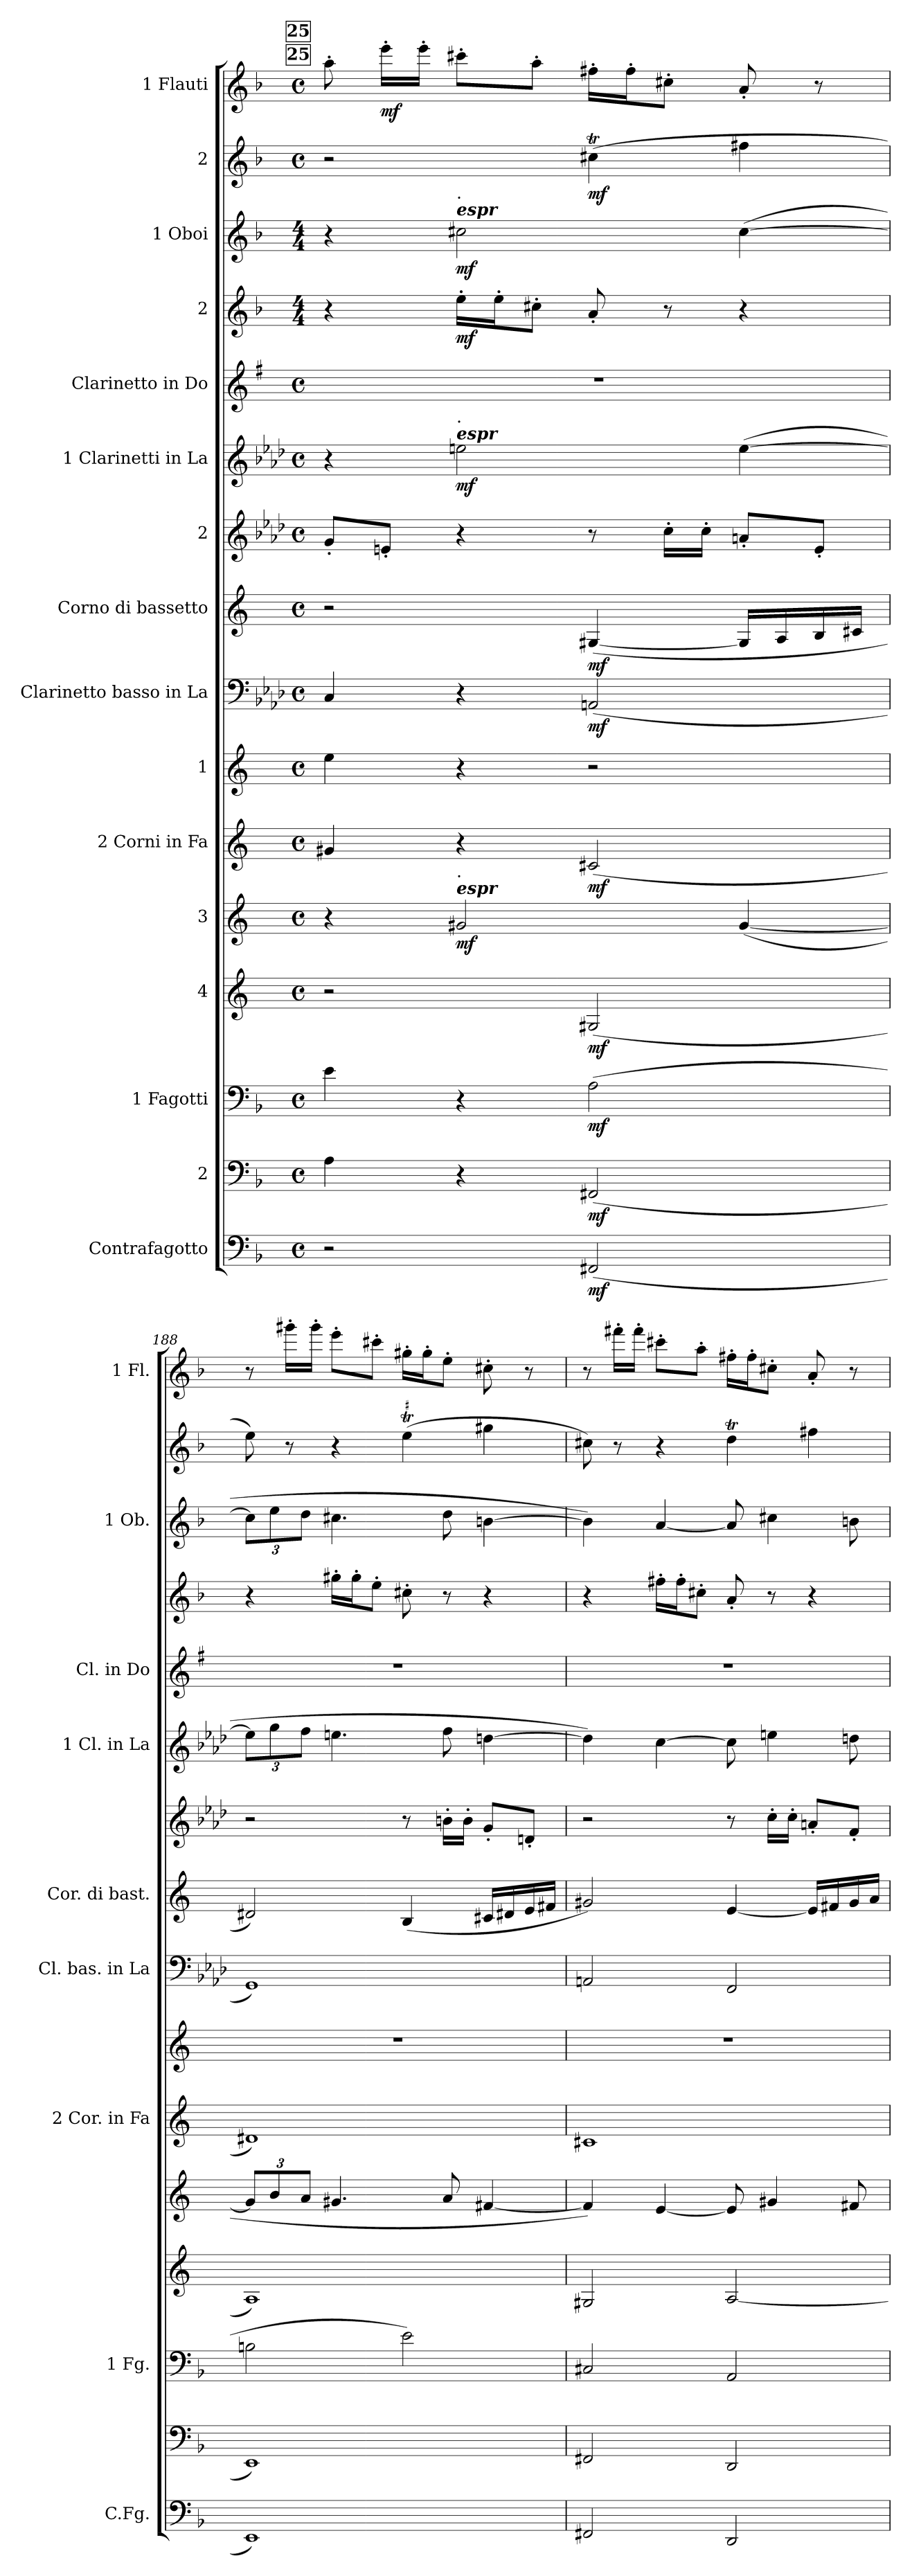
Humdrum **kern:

**kern	**dynam	**kern	**dynam	**kern	**dynam	**kern	**dynam	**kern	**dynam	**kern	**dynam	**kern	**kern	**dynam	**kern	**dynam	**kern	**kern	**dynam	**kern	**kern	**dynam	**kern	**dynam	**kern	**dynam	**kern	**dynam
*part16	*part16	*part15	*part15	*part14	*part14	*part13	*part13	*part12	*part12	*part11	*part11	*part10	*part9	*part9	*part8	*part8	*part7	*part6	*part6	*part5	*part4	*part4	*part3	*part3	*part2	*part2	*part1	*part1
*staff16	*staff16	*staff15	*staff15	*staff14	*staff14	*staff13	*staff13	*staff12	*staff12	*staff11	*staff11	*staff10	*staff9	*staff9	*staff8	*staff8	*staff7	*staff6	*staff6	*staff5	*staff4	*staff4	*staff3	*staff3	*staff2	*staff2	*staff1	*staff1
*I"Contrafagotto	*	*I"2	*	*I"1  Fagotti	*	*I"4	*	*I"3	*	*I"2  Corni in Fa	*	*I"1	*I"Clarinetto basso in La	*	*I"Corno di bassetto	*	*I"2	*I"1  Clarinetti in La	*	*I"Clarinetto in Do	*I"2	*	*I"1  Oboi	*	*I"2	*	*I"1  Flauti	*
*I'C.Fg.	*	*	*	*I'1  Fg.	*	*	*	*	*	*I'2  Cor. in Fa	*	*	*I'Cl. bas. in La	*	*I'Cor. di bast.	*	*	*I'1  Cl. in La	*	*I'Cl. in Do	*	*	*I'1  Ob.	*	*	*	*I'1  Fl.	*
*clefF4	*	*clefF4	*	*clefF4	*	*clefG2	*	*clefG2	*	*clefG2	*	*clefG2	*clefF4	*	*clefG2	*	*clefG2	*clefG2	*	*clefG2	*clefG2	*	*clefG2	*	*clefG2	*	*clefG2	*
*ITrd7c12	*	*	*	*	*	*ITrd4c7	*	*ITrd4c7	*	*ITrd4c7	*	*ITrd4c7	*ITrd2c3	*	*ITrd4c7	*	*ITrd2c3	*ITrd2c3	*	*ITrd1c2	*	*	*	*	*	*	*	*
*k[b-]	*	*k[b-]	*	*k[b-]	*	*k[b-]	*	*k[b-]	*	*k[b-]	*	*k[b-]	*k[b-]	*	*k[b-]	*	*k[b-]	*k[b-]	*	*k[b-]	*k[b-]	*	*k[b-]	*	*k[b-]	*	*k[b-]	*
*M4/4	*	*M4/4	*	*M4/4	*	*M4/4	*	*M4/4	*	*M4/4	*	*M4/4	*M4/4	*	*M4/4	*	*M4/4	*M4/4	*	*M4/4	*M4/4	*	*M4/4	*	*M4/4	*	*M4/4	*
*met(c)	*	*met(c)	*	*met(c)	*	*met(c)	*	*met(c)	*	*met(c)	*	*met(c)	*met(c)	*	*met(c)	*	*met(c)	*met(c)	*	*met(c)	*	*	*	*	*met(c)	*	*met(c)	*
!!LO:REH:place=s1:b:B:cj:fs=14:t=25
!!LO:REH:place=s1:a:B:cj:fs=14:t=25
=187	=187	=187	=187	=187	=187	=187	=187	=187	=187	=187	=187	=187	=187	=187	=187	=187	=187	=187	=187	=187	=187	=187	=187	=187	=187	=187	=187	=187
2r	.	4A\	.	4e\	.	2r	.	4r	.	4c#X/	.	4a\	4AA/	.	2r	.	8e'/L	4r	.	1r	4r	.	4r	.	2r	.	8aa'\	.
!	!	!	!	!	!	!	!	!	!	!	!	!	!	!	!	!	!	!	!	!	!	!	!	!	!	!	!	!LO:DY:b
.	.	.	.	.	.	.	.	.	.	.	.	.	.	.	.	.	8c#X'/J	.	.	.	.	.	.	.	.	.	16eee'\LL	mf
.	.	.	.	.	.	.	.	.	.	.	.	.	.	.	.	.	.	.	.	.	.	.	.	.	.	.	16eee'\JJ	.
!	!	!	!	!	!	!	!	!	!	!	!	!	!	!	!	!	!	!	!	!	!	!	!LO:TX:a:Bi:t=espr	!	!	!	!	!
!	!	!	!	!	!	!	!	!	!	!	!	!	!	!	!	!	!	!	!	!	!	!	!LO:TX:a:t=.	!	!	!	!	!
!	!	!	!	!	!	!	!	!	!	!	!	!	!	!	!	!	!	!LO:TX:a:Bi:t=espr	!	!	!	!	!	!	!	!	!	!
!	!	!	!	!	!	!	!	!	!	!	!	!	!	!	!	!	!	!LO:TX:a:t=.	!	!	!	!	!	!	!	!	!	!
!	!	!	!	!	!	!	!	!LO:TX:a:Bi:t=espr	!	!	!	!	!	!	!	!	!	!	!	!	!	!	!	!	!	!	!	!
!	!	!	!	!	!	!	!	!LO:TX:a:t=.	!	!	!	!	!	!	!	!	!	!	!	!	!	!	!	!	!	!	!	!
!	!	!	!	!	!	!	!	!	!LO:DY:b	!	!	!	!	!	!	!	!	!	!LO:DY:b	!	!	!LO:DY:b	!	!LO:DY:b	!	!	!	!
.	.	4r	.	4r	.	.	.	2c#X/	mf	4r	.	4r	4r	.	.	.	4r	2cc#X\	mf	.	16ee'\LL	mf	2cc#X\	mf	.	.	8ccc#X'\L	.
.	.	.	.	.	.	.	.	.	.	.	.	.	.	.	.	.	.	.	.	.	16ee'\J	.	.	.	.	.	.	.
.	.	.	.	.	.	.	.	.	.	.	.	.	.	.	.	.	.	.	.	.	8cc#X'\J	.	.	.	.	.	8aa'\J	.
!	!LO:DY:b	!	!LO:DY:b	!	!LO:DY:b	!	!LO:DY:b	!	!	!	!LO:DY:b	!	!	!LO:DY:b	!	!LO:DY:b	!	!	!	!	!	!	!	!	!	!LO:DY:b	!	!
(2FFF#X/	mf	(2FF#X/	mf	(2A\	mf	(2C#X/	mf	.	.	(2F#X/	mf	2r	(2FF#X/	mf	([4C#X/	mf	8r	.	.	.	8a'/	.	.	.	(4cc#Xt\	mf	16ff#X'\LL	.
.	.	.	.	.	.	.	.	.	.	.	.	.	.	.	.	.	.	.	.	.	.	.	.	.	.	.	16ff#'\J	.
.	.	.	.	.	.	.	.	.	.	.	.	.	.	.	.	.	16a'\LL	.	.	.	8r	.	.	.	.	.	8cc#X'\J	.
.	.	.	.	.	.	.	.	.	.	.	.	.	.	.	.	.	16a'\JJ	.	.	.	.	.	.	.	.	.	.	.
.	.	.	.	.	.	.	.	([4c#/	.	.	.	.	.	.	16C#/LL]	.	8f#X'/L	([4cc#\	.	.	4r	.	([4cc#\	.	4ff#X\	.	8a'/	.
.	.	.	.	.	.	.	.	.	.	.	.	.	.	.	16D/	.	.	.	.	.	.	.	.	.	.	.	.	.
.	.	.	.	.	.	.	.	.	.	.	.	.	.	.	16E/	.	8c#'/J	.	.	.	.	.	.	.	.	.	8r	.
.	.	.	.	.	.	.	.	.	.	.	.	.	.	.	16F#X/JJ	.	.	.	.	.	.	.	.	.	.	.	.	.
!!LO:PB:g=z
=188	=188	=188	=188	=188	=188	=188	=188	=188	=188	=188	=188	=188	=188	=188	=188	=188	=188	=188	=188	=188	=188	=188	=188	=188	=188	=188	=188	=188
*	*	*	*	*	*	*	*	*Xbrackettup	*	*	*	*	*	*	*	*	*	*Xbrackettup	*	*	*	*	*Xbrackettup	*	*	*	*	*
1EEE)	.	1EE)	.	2Bn\	.	1D)	.	12c#/L]	.	1G#X)	.	1r	1EE)	.	2G#X/)	.	2r	12cc#\L]	.	1r	4r	.	12cc#\L]	.	8ee\)	.	8r	.
.	.	.	.	.	.	.	.	12e/	.	.	.	.	.	.	.	.	.	12ee\	.	.	.	.	12ee\	.	.	.	.	.
.	.	.	.	.	.	.	.	.	.	.	.	.	.	.	.	.	.	.	.	.	.	.	.	.	8r	.	16ggg#X'\LL	.
.	.	.	.	.	.	.	.	12d/J	.	.	.	.	.	.	.	.	.	12dd\J	.	.	.	.	12dd\J	.	.	.	.	.
.	.	.	.	.	.	.	.	.	.	.	.	.	.	.	.	.	.	.	.	.	.	.	.	.	.	.	16ggg#'\JJ	.
.	.	.	.	.	.	.	.	4.c#X/	.	.	.	.	.	.	.	.	.	4.cc#X\	.	.	16gg#X'\LL	.	4.cc#X\	.	4r	.	8eee'\L	.
.	.	.	.	.	.	.	.	.	.	.	.	.	.	.	.	.	.	.	.	.	16gg#'\J	.	.	.	.	.	.	.
.	.	.	.	.	.	.	.	.	.	.	.	.	.	.	.	.	.	.	.	.	8ee'\J	.	.	.	.	.	8ccc#X'\J	.
!	!	!	!	!	!	!	!	!	!	!	!	!	!	!	!	!	!	!	!	!	!	!	!	!	!LO:TR:acc=#	!	!	!
.	.	.	.	2e\)	.	.	.	.	.	.	.	.	.	.	(4E/	.	8r	.	.	.	8cc#X'\	.	.	.	(4eeT\	.	16gg#X'\LL	.
.	.	.	.	.	.	.	.	.	.	.	.	.	.	.	.	.	.	.	.	.	.	.	.	.	.	.	16gg#'\J	.
.	.	.	.	.	.	.	.	8d/	.	.	.	.	.	.	.	.	16g#X'\LL	8dd\	.	.	8r	.	8dd\	.	.	.	8ee'\J	.
.	.	.	.	.	.	.	.	.	.	.	.	.	.	.	.	.	16g#'\JJ	.	.	.	.	.	.	.	.	.	.	.
.	.	.	.	.	.	.	.	[4Bn/	.	.	.	.	.	.	16F#X/LL	.	8e'/L	[4bn\	.	.	4r	.	[4bn\	.	4gg#X\	.	8cc#X'\	.
.	.	.	.	.	.	.	.	.	.	.	.	.	.	.	16G#X/	.	.	.	.	.	.	.	.	.	.	.	.	.
.	.	.	.	.	.	.	.	.	.	.	.	.	.	.	16A/	.	8Bn'/J	.	.	.	.	.	.	.	.	.	8r	.
.	.	.	.	.	.	.	.	.	.	.	.	.	.	.	16Bn/JJ	.	.	.	.	.	.	.	.	.	.	.	.	.
=189	=189	=189	=189	=189	=189	=189	=189	=189	=189	=189	=189	=189	=189	=189	=189	=189	=189	=189	=189	=189	=189	=189	=189	=189	=189	=189	=189	=189
2FFF#X/	.	2FF#X/	.	2C#X/	.	2C#X/	.	4B/])	.	1F#X	.	1r	2FF#X/	.	2c#X/)	.	2r	4b\])	.	1r	4r	.	4b\])	.	8cc#X\)	.	8r	.
.	.	.	.	.	.	.	.	.	.	.	.	.	.	.	.	.	.	.	.	.	.	.	.	.	8r	.	16fff#X'\LL	.
.	.	.	.	.	.	.	.	.	.	.	.	.	.	.	.	.	.	.	.	.	.	.	.	.	.	.	16fff#'\JJ	.
.	.	.	.	.	.	.	.	[4A/	.	.	.	.	.	.	.	.	.	[4a\	.	.	16ff#X'\LL	.	[4a/	.	4r	.	8ccc#X'\L	.
.	.	.	.	.	.	.	.	.	.	.	.	.	.	.	.	.	.	.	.	.	16ff#'\J	.	.	.	.	.	.	.
.	.	.	.	.	.	.	.	.	.	.	.	.	.	.	.	.	.	.	.	.	8cc#X'\J	.	.	.	.	.	8aa'\J	.
2DDD/	.	2DD/	.	2AA/	.	[2D/	.	8A/]	.	.	.	.	2DD/	.	[4A/	.	8r	8a\]	.	.	8a'/	.	8a/]	.	4ddT\	.	16ff#X'\LL	.
.	.	.	.	.	.	.	.	.	.	.	.	.	.	.	.	.	.	.	.	.	.	.	.	.	.	.	16ff#'\J	.
.	.	.	.	.	.	.	.	4c#X/	.	.	.	.	.	.	.	.	16a'\LL	4cc#X\	.	.	8r	.	4cc#X\	.	.	.	8cc#X'\J	.
.	.	.	.	.	.	.	.	.	.	.	.	.	.	.	.	.	16a'\JJ	.	.	.	.	.	.	.	.	.	.	.
.	.	.	.	.	.	.	.	.	.	.	.	.	.	.	16A/LL]	.	8f#X'/L	.	.	.	4r	.	.	.	4ff#X\	.	8a'/	.
.	.	.	.	.	.	.	.	.	.	.	.	.	.	.	16Bn/	.	.	.	.	.	.	.	.	.	.	.	.	.
.	.	.	.	.	.	.	.	8Bn/	.	.	.	.	.	.	16c#/	.	8d'/J	8bn\	.	.	.	.	8bn\	.	.	.	8r	.
.	.	.	.	.	.	.	.	.	.	.	.	.	.	.	16d/JJ	.	.	.	.	.	.	.	.	.	.	.	.	.
=	=	=	=	=	=	=	=	=	=	=	=	=	=	=	=	=	=	=	=	=	=	=	=	=	=	=	=	=
*-	*-	*-	*-	*-	*-	*-	*-	*-	*-	*-	*-	*-	*-	*-	*-	*-	*-	*-	*-	*-	*-	*-	*-	*-	*-	*-	*-	*-
